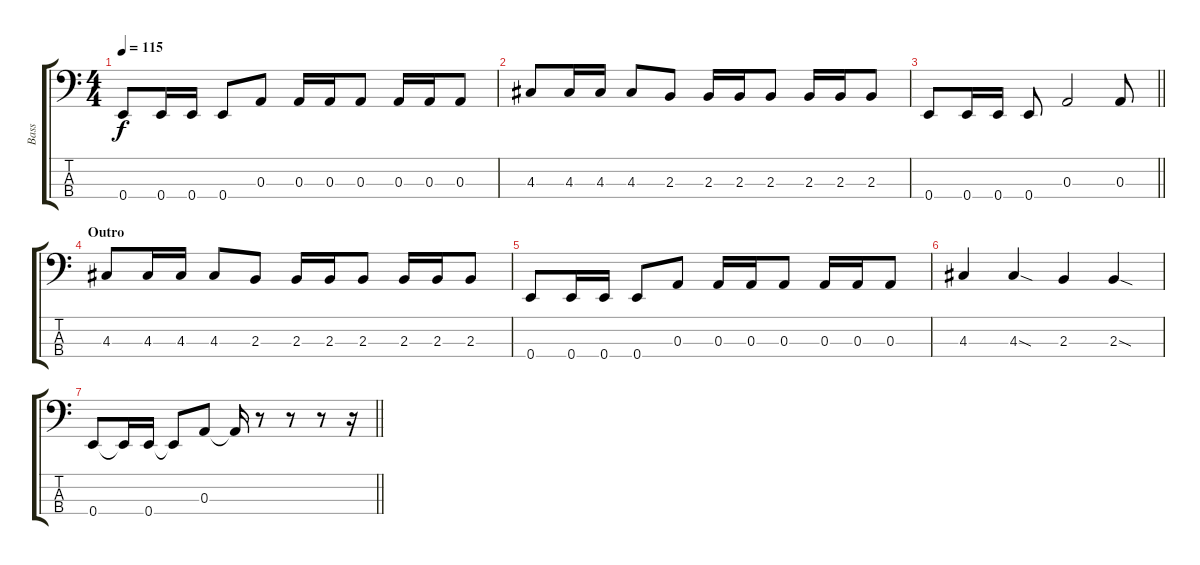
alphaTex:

\track ("Bass" "Bass") {instrument electricbassfinger}
\staff {score tabs}
\tuning (G2 D2 A1 E1) {hide}
\ts (4 4)
\tempo 115
\clef f4
\ks c
0.4.8{dy f} 0.4.16 0.4.16 0.4.8 0.3.8 0.3.16 0.3.16 0.3.8 0.3.16 0.3.16 0.3.8 |
4.3.8 4.3.16 4.3.16 4.3.8 2.3.8 2.3.16 2.3.16 2.3.8 2.3.16 2.3.16 2.3.8 |
\barLineRight lightlight
0.4.8 0.4.16 0.4.16 0.4.8 0.3.2 0.3.8 |
\section ("" "Outro")
4.3.8 4.3.16 4.3.16 4.3.8 2.3.8 2.3.16 2.3.16 2.3.8 2.3.16 2.3.16 2.3.8 |
0.4.8 0.4.16 0.4.16 0.4.8 0.3.8 0.3.16 0.3.16 0.3.8 0.3.16 0.3.16 0.3.8 |
4.3.4 4.3{sod}.4 2.3.4 2.3{sod}.4 |
\barLineRight lightlight
0.4.8 0.4{t}.16 0.4.16 0.4{t}.8 0.3.8 0.3{t}.16 r.8 r.8 r.8 r.16
